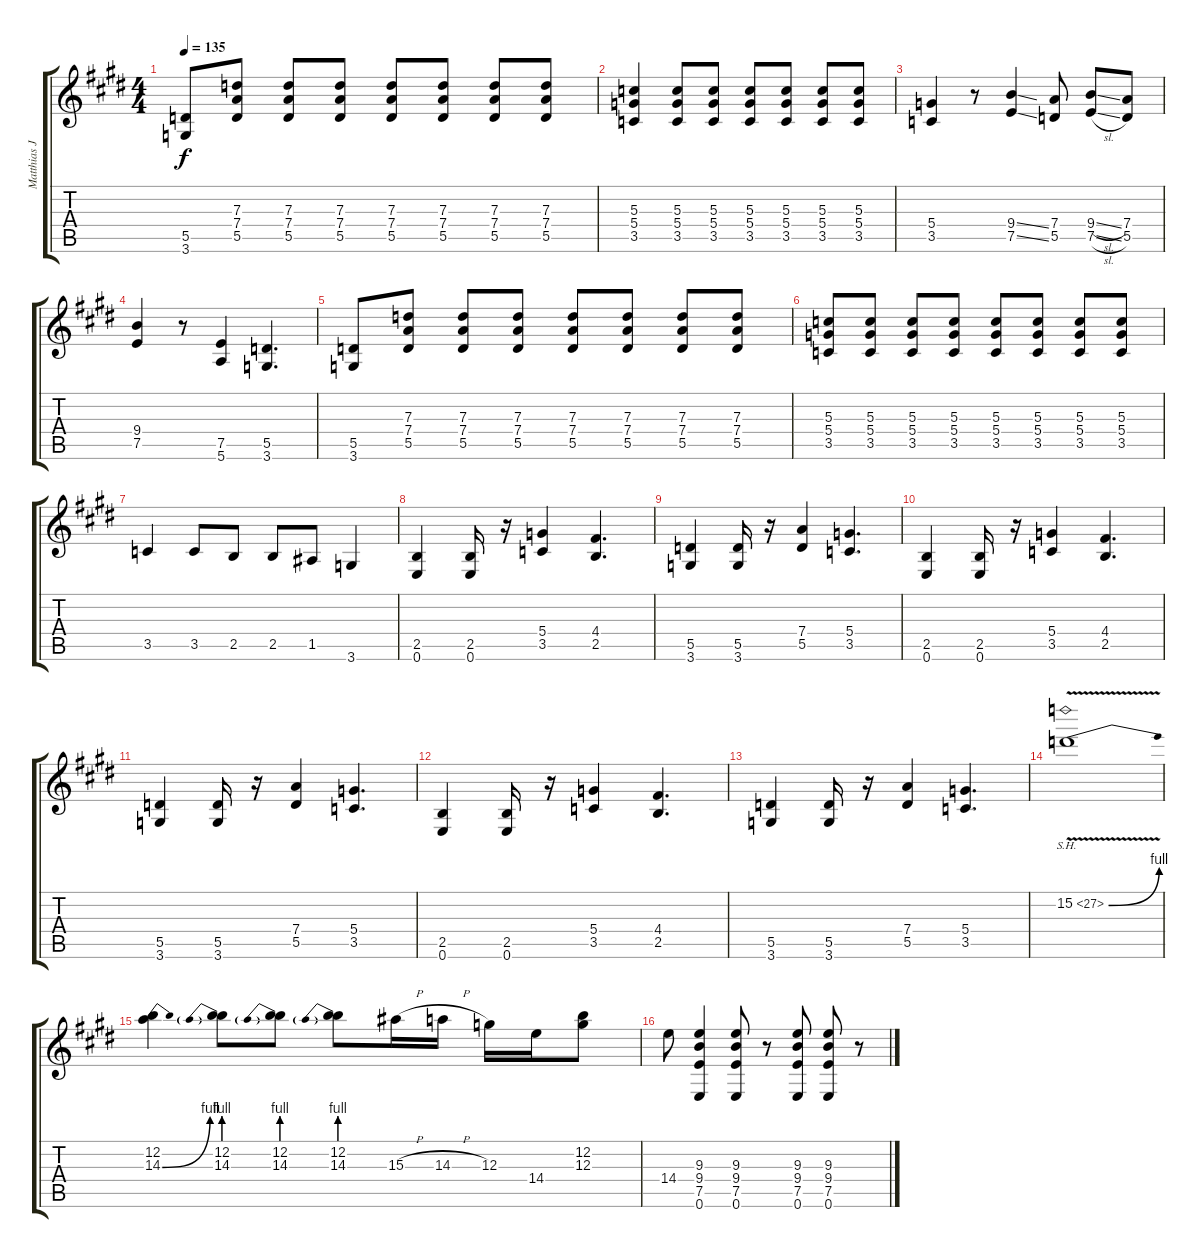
\track ("Matthias Jabs Guitar" "Matthias J") {instrument distortionguitar}
\staff {score tabs}
\tuning (E4 B3 G3 D3 A2 E2) {hide}
\ts (4 4)
\tempo 135
\clef g2
\ks e
(5.5 3.6).8{dy f} (7.3 7.4 5.5).8 (7.3 7.4 5.5).8 (7.3 7.4 5.5).8 (7.3 7.4 5.5).8 (7.3 7.4 5.5).8 (7.3 7.4 5.5).8 (7.3 7.4 5.5).8 |
(5.3 5.4 3.5).4 (5.3 5.4 3.5).8 (5.3 5.4 3.5).8 (5.3 5.4 3.5).8 (5.3 5.4 3.5).8 (5.3 5.4 3.5).8 (5.3 5.4 3.5).8 |
(5.4 3.5).4 r.8 (9.4{ss} 7.5{ss}).4 (7.4 5.5).8 (9.4{sl} 7.5{sl}).8 (7.4 5.5).8 |
(9.4 7.5).4 r.8 (7.5 5.6).4 (5.5 3.6).4{d} |
(5.5 3.6).8 (7.3 7.4 5.5).8 (7.3 7.4 5.5).8 (7.3 7.4 5.5).8 (7.3 7.4 5.5).8 (7.3 7.4 5.5).8 (7.3 7.4 5.5).8 (7.3 7.4 5.5).8 |
(5.3 5.4 3.5).8 (5.3 5.4 3.5).8 (5.3 5.4 3.5).8 (5.3 5.4 3.5).8 (5.3 5.4 3.5).8 (5.3 5.4 3.5).8 (5.3 5.4 3.5).8 (5.3 5.4 3.5).8 |
3.5.4{volume 16 balance 8} 3.5.8 2.5.8 2.5.8 1.5.8 3.6.4 |
(2.5 0.6).4{volume 10 balance 0} (2.5 0.6).16 r.16 (5.4 3.5).4 (4.4 2.5).4{d} |
(5.5 3.6).4 (5.5 3.6).16 r.16 (7.4 5.5).4 (5.4 3.5).4{d} |
(2.5 0.6).4 (2.5 0.6).16 r.16 (5.4 3.5).4 (4.4 2.5).4{d} |
(5.5 3.6).4 (5.5 3.6).16 r.16 (7.4 5.5).4 (5.4 3.5).4{d} |
(2.5 0.6).4 (2.5 0.6).16 r.16 (5.4 3.5).4 (4.4 2.5).4{d} |
(5.5 3.6).4 (5.5 3.6).16 r.16 (7.4 5.5).4 (5.4 3.5).4{d} |
15.2{be (bend 0 0 60 4) sh 12 v}.1{volume 14 balance 8} |
(12.2 14.3{be (bend 0 0 60 4)}).4 (12.2 14.3{be (prebend 0 4 60 4)}).8 (12.2 14.3{be (prebend 0 4 60 4)}).8 (12.2 14.3{be (prebend 0 4 60 4)}).8 15.3{h}.16 14.3{h}.16 12.3.16 14.4.16 (12.2 12.3).8 |
14.4.8 (9.3 9.4 7.5 0.6).4{volume 10 balance 0} (9.3 9.4 7.5 0.6).8 r.8 (9.3 9.4 7.5 0.6).8 (9.3 9.4 7.5 0.6).8 r.8
